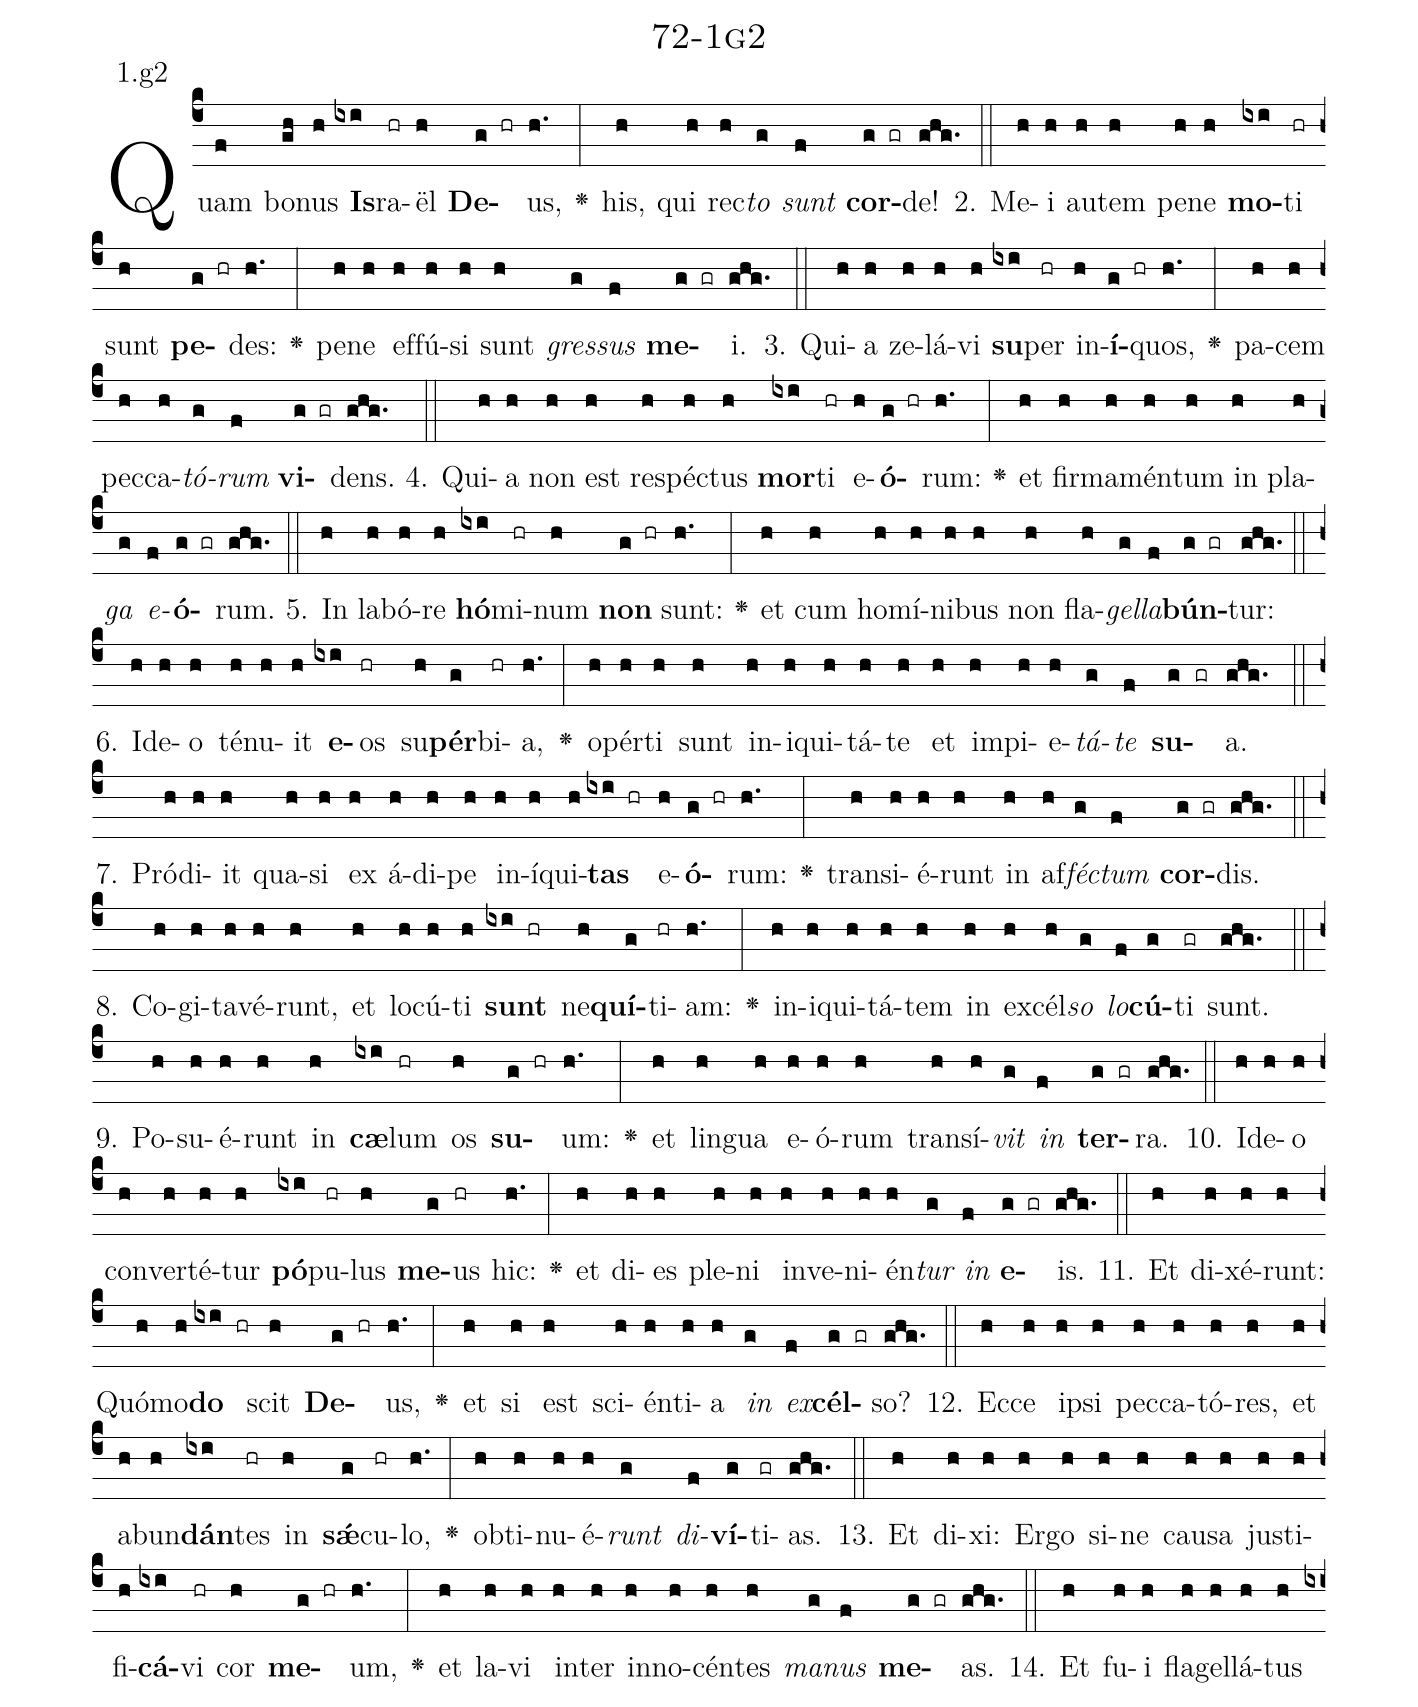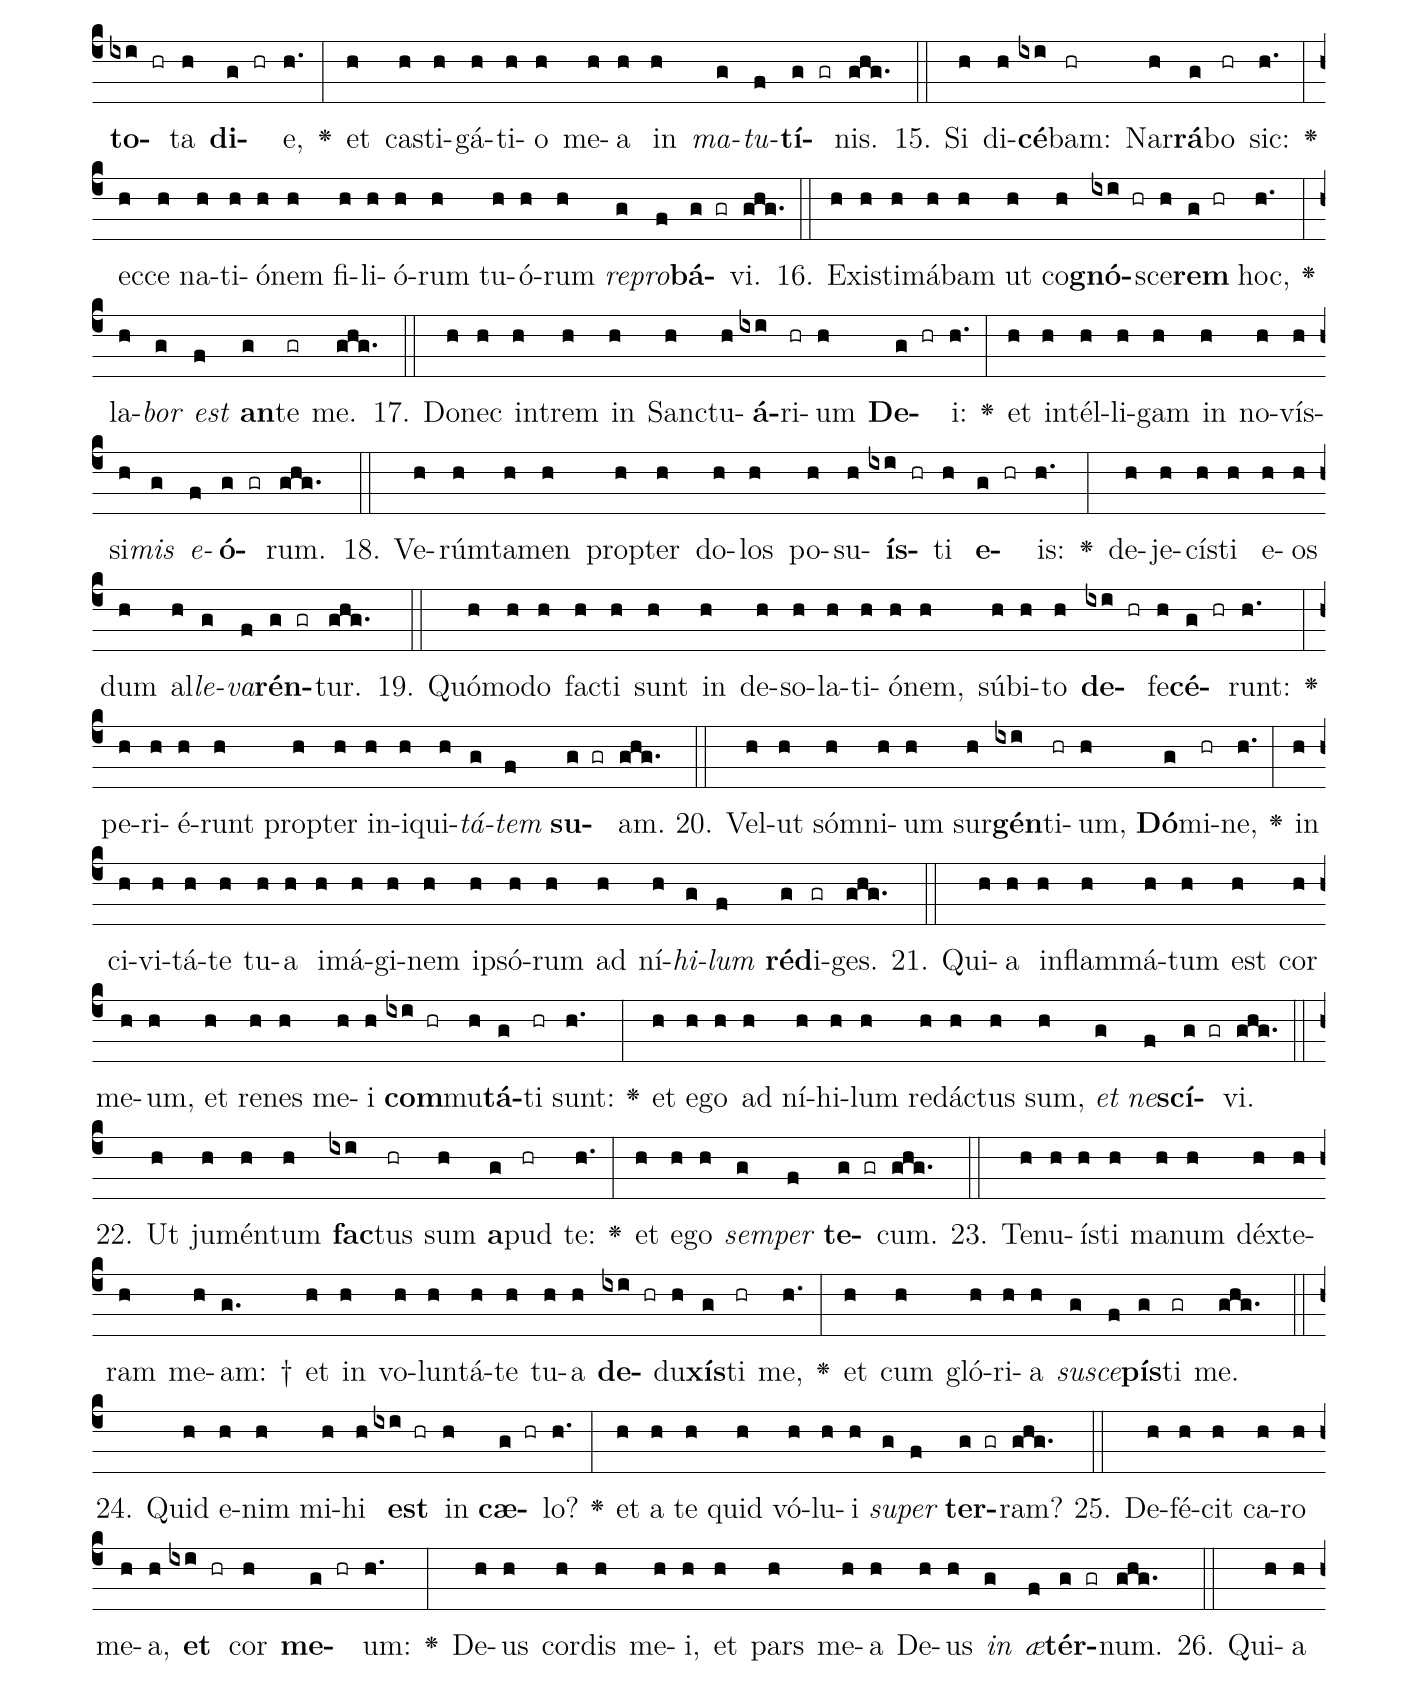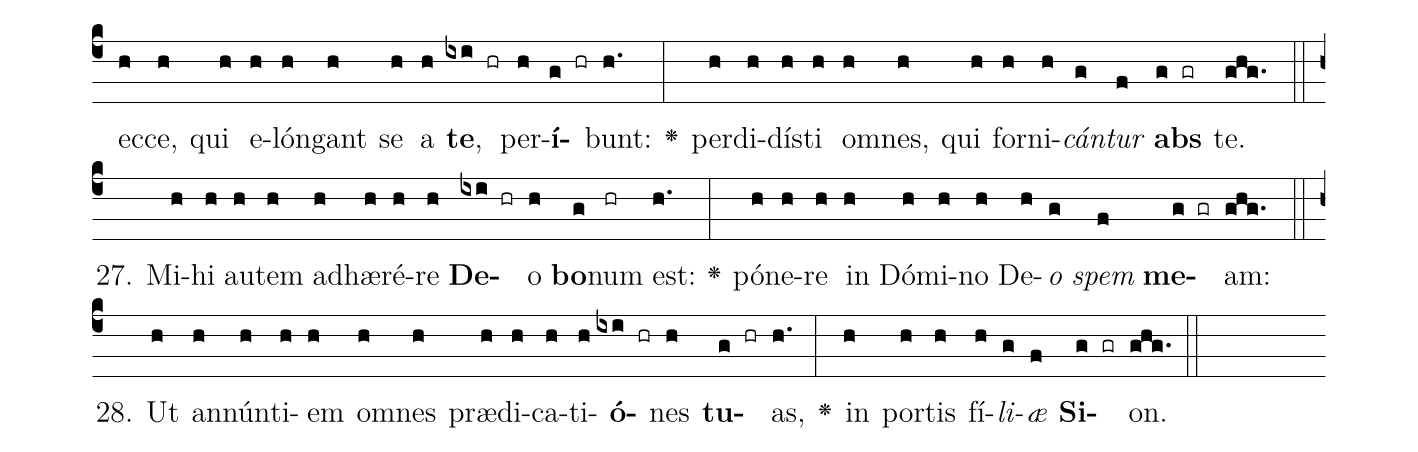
name: 72-1g2;
annotation: 1.g2;
%%
(c4)Quam(f) bo(gh)nus(h) <b>Is</b>(ixi)ra(hr)ël(h) <b>De</b>(g hr)us,(h.) <v>\greheightstar</v>(:) his,(h) qui(h) rec(h)<i>to</i>(g) <i>sunt</i>(f) <b>cor</b>(g gr)de!(ghg.) (::)
2. Me(h)i(h) au(h)tem(h) pe(h)ne(h) <b>mo</b>(ixi)ti(hr) sunt(h) <b>pe</b>(g hr)des:(h.) <v>\greheightstar</v>(:) pe(h)ne(h) ef(h)fú(h)si(h) sunt(h) <i>gres</i>(g)<i>sus</i>(f) <b>me</b>(g gr)i.(ghg.) (::)
3. Qui(h)a(h) ze(h)lá(h)vi(h) <b>su</b>(ixi)per(hr) in(h)<b>í</b>(g hr)quos,(h.) <v>\greheightstar</v>(:) pa(h)cem(h) pec(h)ca(h)<i>tó</i>(g)<i>rum</i>(f) <b>vi</b>(g gr)dens.(ghg.) (::)
4. Qui(h)a(h) non(h) est(h) re(h)spéc(h)tus(h) <b>mor</b>(ixi)ti(hr) e(h)<b>ó</b>(g hr)rum:(h.) <v>\greheightstar</v>(:) et(h) fir(h)ma(h)mén(h)tum(h) in(h) pla(h)<i>ga</i>(g) <i>e</i>(f)<b>ó</b>(g gr)rum.(ghg.) (::)
5. In(h) la(h)bó(h)re(h) <b>hó</b>(ixi)mi(hr)num(h) <b>non</b>(g hr) sunt:(h.) <v>\greheightstar</v>(:) et(h) cum(h) ho(h)mí(h)ni(h)bus(h) non(h) fla(h)<i>gel</i>(g)<i>la</i>(f)<b>bún</b>(g gr)tur:(ghg.) (::)
6. Id(h)e(h)o(h) té(h)nu(h)it(h) <b>e</b>(ixi)os(hr) su(h)<b>pér</b>(g)bi(hr)a,(h.) <v>\greheightstar</v>(:) o(h)pér(h)ti(h) sunt(h) in(h)i(h)qui(h)tá(h)te(h) et(h) im(h)pi(h)e(h)<i>tá</i>(g)<i>te</i>(f) <b>su</b>(g gr)a.(ghg.) (::)
7. Pród(h)i(h)it(h) qua(h)si(h) ex(h) á(h)di(h)pe(h) in(h)í(h)qui(h)<b>tas</b>(ixi hr) e(h)<b>ó</b>(g hr)rum:(h.) <v>\greheightstar</v>(:) trans(h)i(h)é(h)runt(h) in(h) af(h)<i>féc</i>(g)<i>tum</i>(f) <b>cor</b>(g gr)dis.(ghg.) (::)
8. Co(h)gi(h)ta(h)vé(h)runt,(h) et(h) lo(h)cú(h)ti(h) <b>sunt</b>(ixi hr) ne(h)<b>quí</b>(g)ti(hr)am:(h.) <v>\greheightstar</v>(:) in(h)i(h)qui(h)tá(h)tem(h) in(h) ex(h)cél(h)<i>so</i>(g) <i>lo</i>(f)<b>cú</b>(g)ti(gr) sunt.(ghg.) (::)
9. Po(h)su(h)é(h)runt(h) in(h) <b>cæ</b>(ixi)lum(hr) os(h) <b>su</b>(g hr)um:(h.) <v>\greheightstar</v>(:) et(h) lin(h)gua(h) e(h)ó(h)rum(h) trans(h)í(h)<i>vit</i>(g) <i>in</i>(f) <b>ter</b>(g gr)ra.(ghg.) (::)
10. Id(h)e(h)o(h) con(h)ver(h)té(h)tur(h) <b>pó</b>(ixi)pu(hr)lus(h) <b>me</b>(g)us(hr) hic:(h.) <v>\greheightstar</v>(:) et(h) di(h)es(h) ple(h)ni(h) in(h)ve(h)ni(h)én(h)<i>tur</i>(g) <i>in</i>(f) <b>e</b>(g gr)is.(ghg.) (::)
11. Et(h) di(h)xé(h)runt:(h) Quó(h)mo(h)<b>do</b>(ixi hr) scit(h) <b>De</b>(g hr)us,(h.) <v>\greheightstar</v>(:) et(h) si(h) est(h) sci(h)én(h)ti(h)a(h) <i>in</i>(g) <i>ex</i>(f)<b>cél</b>(g gr)so?(ghg.) (::)
12. Ec(h)ce(h) ip(h)si(h) pec(h)ca(h)tó(h)res,(h) et(h) ab(h)un(h)<b>dán</b>(ixi)tes(hr) in(h) <b>sǽ</b>(g)cu(hr)lo,(h.) <v>\greheightstar</v>(:) ob(h)ti(h)nu(h)é(h)<i>runt</i>(g) <i>di</i>(f)<b>ví</b>(g)ti(gr)as.(ghg.) (::)
13. Et(h) di(h)xi:(h) Er(h)go(h) si(h)ne(h) cau(h)sa(h) jus(h)ti(h)fi(h)<b>cá</b>(ixi)vi(hr) cor(h) <b>me</b>(g hr)um,(h.) <v>\greheightstar</v>(:) et(h) la(h)vi(h) in(h)ter(h) in(h)no(h)cén(h)tes(h) <i>ma</i>(g)<i>nus</i>(f) <b>me</b>(g gr)as.(ghg.) (::)
14. Et(h) fu(h)i(h) fla(h)gel(h)lá(h)tus(h) <b>to</b>(ixi hr)ta(h) <b>di</b>(g hr)e,(h.) <v>\greheightstar</v>(:) et(h) cas(h)ti(h)gá(h)ti(h)o(h) me(h)a(h) in(h) <i>ma</i>(g)<i>tu</i>(f)<b>tí</b>(g gr)nis.(ghg.) (::)
15. Si(h) di(h)<b>cé</b>(ixi)bam:(hr) Nar(h)<b>rá</b>(g)bo(hr) sic:(h.) <v>\greheightstar</v>(:) ec(h)ce(h) na(h)ti(h)ó(h)nem(h) fi(h)li(h)ó(h)rum(h) tu(h)ó(h)rum(h) <i>re</i>(g)<i>pro</i>(f)<b>bá</b>(g gr)vi.(ghg.) (::)
16. Ex(h)is(h)ti(h)má(h)bam(h) ut(h) co(h)<b>gnó</b>(ixi hr)sce(h)<b>rem</b>(g hr) hoc,(h.) <v>\greheightstar</v>(:) la(h)<i>bor</i>(g) <i>est</i>(f) <b>an</b>(g)te(gr) me.(ghg.) (::)
17. Do(h)nec(h) in(h)trem(h) in(h) Sanc(h)tu(h)<b>á</b>(ixi)ri(hr)um(h) <b>De</b>(g hr)i:(h.) <v>\greheightstar</v>(:) et(h) in(h)tél(h)li(h)gam(h) in(h) no(h)vís(h)si(h)<i>mis</i>(g) <i>e</i>(f)<b>ó</b>(g gr)rum.(ghg.) (::)
18. Ve(h)rúm(h)ta(h)men(h) prop(h)ter(h) do(h)los(h) po(h)su(h)<b>ís</b>(ixi hr)ti(h) <b>e</b>(g hr)is:(h.) <v>\greheightstar</v>(:) de(h)je(h)cís(h)ti(h) e(h)os(h) dum(h) al(h)<i>le</i>(g)<i>va</i>(f)<b>rén</b>(g gr)tur.(ghg.) (::)
19. Quó(h)mo(h)do(h) fac(h)ti(h) sunt(h) in(h) de(h)so(h)la(h)ti(h)ó(h)nem,(h) súb(h)i(h)to(h) <b>de</b>(ixi hr)fe(h)<b>cé</b>(g hr)runt:(h.) <v>\greheightstar</v>(:) pe(h)ri(h)é(h)runt(h) prop(h)ter(h) in(h)i(h)qui(h)<i>tá</i>(g)<i>tem</i>(f) <b>su</b>(g gr)am.(ghg.) (::)
20. Vel(h)ut(h) sóm(h)ni(h)um(h) sur(h)<b>gén</b>(ixi)ti(hr)um,(h) <b>Dó</b>(g)mi(hr)ne,(h.) <v>\greheightstar</v>(:) in(h) ci(h)vi(h)tá(h)te(h) tu(h)a(h) i(h)má(h)gi(h)nem(h) ip(h)só(h)rum(h) ad(h) ní(h)<i>hi</i>(g)<i>lum</i>(f) <b>réd</b>(g)i(gr)ges.(ghg.) (::)
21. Qui(h)a(h) in(h)flam(h)má(h)tum(h) est(h) cor(h) me(h)um,(h) et(h) re(h)nes(h) me(h)i(h) <b>com</b>(ixi hr)mu(h)<b>tá</b>(g)ti(hr) sunt:(h.) <v>\greheightstar</v>(:) et(h) e(h)go(h) ad(h) ní(h)hi(h)lum(h) red(h)ác(h)tus(h) sum,(h) <i>et</i>(g) <i>ne</i>(f)<b>scí</b>(g gr)vi.(ghg.) (::)
22. Ut(h) ju(h)mén(h)tum(h) <b>fac</b>(ixi)tus(hr) sum(h) <b>a</b>(g)pud(hr) te:(h.) <v>\greheightstar</v>(:) et(h) e(h)go(h) <i>sem</i>(g)<i>per</i>(f) <b>te</b>(g gr)cum.(ghg.) (::)
23. Te(h)nu(h)ís(h)ti(h) ma(h)num(h) déx(h)te(h)ram(h) me(h)am: †(g.) et(h) in(h) vo(h)lun(h)tá(h)te(h) tu(h)a(h) <b>de</b>(ixi hr)du(h)<b>xís</b>(g)ti(hr) me,(h.) <v>\greheightstar</v>(:) et(h) cum(h) gló(h)ri(h)a(h) <i>su</i>(g)<i>sce</i>(f)<b>pís</b>(g)ti(gr) me.(ghg.) (::)
24. Quid(h) e(h)nim(h) mi(h)hi(h) <b>est</b>(ixi hr) in(h) <b>cæ</b>(g hr)lo?(h.) <v>\greheightstar</v>(:) et(h) a(h) te(h) quid(h) vó(h)lu(h)i(h) <i>su</i>(g)<i>per</i>(f) <b>ter</b>(g gr)ram?(ghg.) (::)
25. De(h)fé(h)cit(h) ca(h)ro(h) me(h)a,(h) <b>et</b>(ixi hr) cor(h) <b>me</b>(g hr)um:(h.) <v>\greheightstar</v>(:) De(h)us(h) cor(h)dis(h) me(h)i,(h) et(h) pars(h) me(h)a(h) De(h)us(h) <i>in</i>(g) <i>æ</i>(f)<b>tér</b>(g gr)num.(ghg.) (::)
26. Qui(h)a(h) ec(h)ce,(h) qui(h) e(h)lón(h)gant(h) se(h) a(h) <b>te</b>,(ixi hr) per(h)<b>í</b>(g hr)bunt:(h.) <v>\greheightstar</v>(:) per(h)di(h)dís(h)ti(h) om(h)nes,(h) qui(h) for(h)ni(h)<i>cán</i>(g)<i>tur</i>(f) <b>abs</b>(g gr) te.(ghg.) (::)
27. Mi(h)hi(h) au(h)tem(h) ad(h)hæ(h)ré(h)re(h) <b>De</b>(ixi hr)o(h) <b>bo</b>(g)num(hr) est:(h.) <v>\greheightstar</v>(:) pó(h)ne(h)re(h) in(h) Dó(h)mi(h)no(h) De(h)<i>o</i>(g) <i>spem</i>(f) <b>me</b>(g gr)am:(ghg.) (::)
28. Ut(h) an(h)nún(h)ti(h)em(h) om(h)nes(h) præ(h)di(h)ca(h)ti(h)<b>ó</b>(ixi hr)nes(h) <b>tu</b>(g hr)as,(h.) <v>\greheightstar</v>(:) in(h) por(h)tis(h) fí(h)<i>li</i>(g)<i>æ</i>(f) <b>Si</b>(g gr)on.(ghg.) (::)
